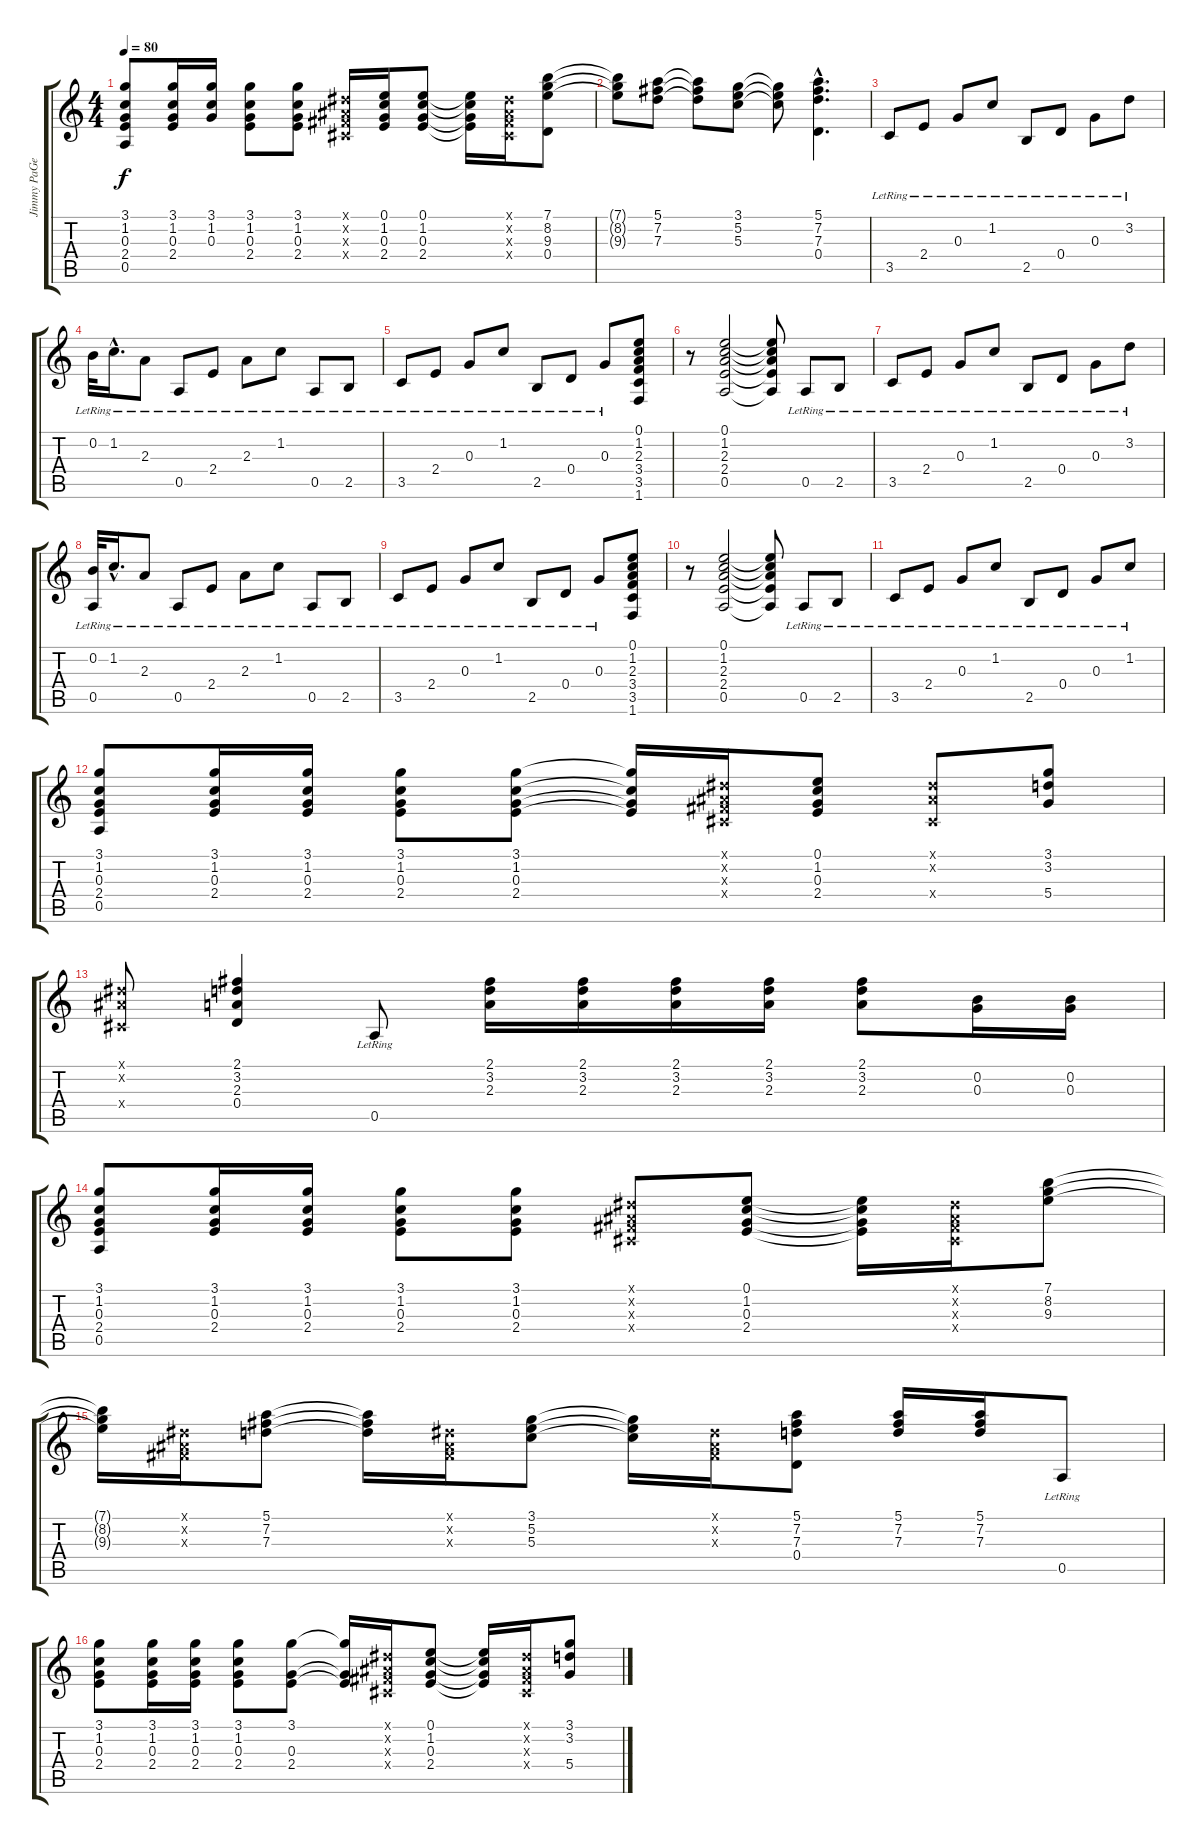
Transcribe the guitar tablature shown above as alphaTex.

\track ("Jimmy PaGe ( Rítmica )" "Jimmy PaGe") {instrument acousticguitarnylon}
\staff {score tabs}
\tuning (E4 B3 G3 D3 A2 E2) {hide}
\ts (4 4)
\tempo 80
\clef g2
\ks c
(3.1 1.2 0.3 2.4 0.5).8{dy f} (3.1 1.2 0.3 2.4).16 (3.1 1.2 0.3).16 (3.1 1.2 0.3 2.4).8 (3.1 1.2 0.3 2.4).8 (-1.1{x} -1.2{x} -1.3{x} -1.4{x}).16 (0.1 1.2 0.3 2.4).16 (0.1 1.2 0.3 2.4).8 (0.1{t} 1.2{t} 0.3{t} 2.4{t}).16 (-1.1{x} -1.2{x} -1.3{x} -1.4{x}).16 (7.1 8.2 9.3 0.4).8 |
(7.1{t} 8.2{t} 9.3{t}).8 (5.1 7.2 7.3).8 (5.1{t} 7.2{t} 7.3{t}).8 (3.1 5.2 5.3).8 (3.1{t} 5.2{t} 5.3{t}).8 (5.1{hac} 7.2{hac} 7.3{hac} 0.4{hac}).4{d} |
3.5{lr}.8{volume 14} 2.4{lr}.8 0.3{lr}.8 1.2{lr}.8 2.5{lr}.8 0.4{lr}.8 0.3{lr}.8 3.2{lr}.8 |
0.2{lr}.32 1.2{hac lr}.16{d} 2.3{lr}.8 0.5{lr}.8 2.4{lr}.8 2.3{lr}.8 1.2{lr}.8 0.5{lr}.8 2.5{lr}.8 |
3.5{lr}.8 2.4{lr}.8 0.3{lr}.8 1.2{lr}.8 2.5{lr}.8 0.4{lr}.8 0.3{lr}.8 (0.1 1.2 2.3 3.4 3.5 1.6).8 |
r.8 (0.1 1.2 2.3 2.4 0.5).2 (0.1{t} 1.2{t} 2.3{t} 2.4{t} 0.5{t}).8 0.5{lr}.8 2.5{lr}.8 |
3.5{lr}.8 2.4{lr}.8 0.3{lr}.8 1.2{lr}.8 2.5{lr}.8 0.4{lr}.8 0.3{lr}.8 3.2{lr}.8 |
(0.2{lr} 0.5{lr}).32 1.2{hac lr}.16{d} 2.3{lr}.8 0.5{lr}.8 2.4{lr}.8 2.3{lr}.8 1.2{lr}.8 0.5{lr}.8 2.5{lr}.8 |
3.5{lr}.8 2.4{lr}.8 0.3{lr}.8 1.2{lr}.8 2.5{lr}.8 0.4{lr}.8 0.3{lr}.8 (0.1 1.2 2.3 3.4 3.5 1.6).8 |
r.8 (0.1 1.2 2.3 2.4 0.5).2 (0.1{t} 1.2{t} 2.3{t} 2.4{t} 0.5{t}).8 0.5{lr}.8 2.5{lr}.8 |
3.5{lr}.8 2.4{lr}.8 0.3{lr}.8 1.2{lr}.8 2.5{lr}.8 0.4{lr}.8 0.3{lr}.8 1.2{lr}.8 |
(3.1 1.2 0.3 2.4 0.5).8{volume 13} (3.1 1.2 0.3 2.4).16 (3.1 1.2 0.3 2.4).16 (3.1 1.2 0.3 2.4).8 (3.1 1.2 0.3 2.4).8 (3.1{t} 1.2{t} 0.3{t} 2.4{t}).16 (-1.1{x} -1.2{x} -1.3{x} -1.4{x}).16 (0.1 1.2 0.3 2.4).8 (-1.1{x} -1.2{x} -1.4{x}).8 (3.1 3.2 5.4).8 |
(-1.1{x} -1.2{x} -1.4{x}).8 (2.1 3.2 2.3 0.4).4 0.5{lr}.8 (2.1 3.2 2.3).16 (2.1 3.2 2.3).16 (2.1 3.2 2.3).16 (2.1 3.2 2.3).16 (2.1 3.2 2.3).8 (0.2 0.3).16 (0.2 0.3).16 |
(3.1 1.2 0.3 2.4 0.5).8 (3.1 1.2 0.3 2.4).16 (3.1 1.2 0.3 2.4).16 (3.1 1.2 0.3 2.4).8 (3.1 1.2 0.3 2.4).8 (-1.1{x} -1.2{x} -1.3{x} -1.4{x}).8 (0.1 1.2 0.3 2.4).8 (0.1{t} 1.2{t} 0.3{t} 2.4{t}).16 (-1.1{x} -1.2{x} -1.3{x} -1.4{x}).16 (7.1 8.2 9.3).8 |
(7.1{t} 8.2{t} 9.3{t}).16 (-1.1{x} -1.2{x} -1.3{x}).16 (5.1 7.2 7.3).8 (5.1{t} 7.2{t} 7.3{t}).16 (-1.1{x} -1.2{x} -1.3{x}).16 (3.1 5.2 5.3).8 (3.1{t} 5.2{t} 5.3{t}).16 (-1.1{x} -1.2{x} -1.3{x}).16 (5.1 7.2 7.3 0.4).8 (5.1 7.2 7.3).16 (5.1 7.2 7.3).16 0.5{lr}.8 |
(3.1 1.2 0.3 2.4).8 (3.1 1.2 0.3 2.4).16 (3.1 1.2 0.3 2.4).16 (3.1 1.2 0.3 2.4).8 (3.1 0.3 2.4).8 (3.1{t} 0.3{t} 2.4{t}).16 (-1.1{x} -1.2{x} -1.3{x} -1.4{x}).16 (0.1 1.2 0.3 2.4).8 (0.1{t} 1.2{t} 0.3{t} 2.4{t}).16 (-1.1{x} -1.2{x} -1.3{x} -1.4{x}).16 (3.1 3.2 5.4).8
